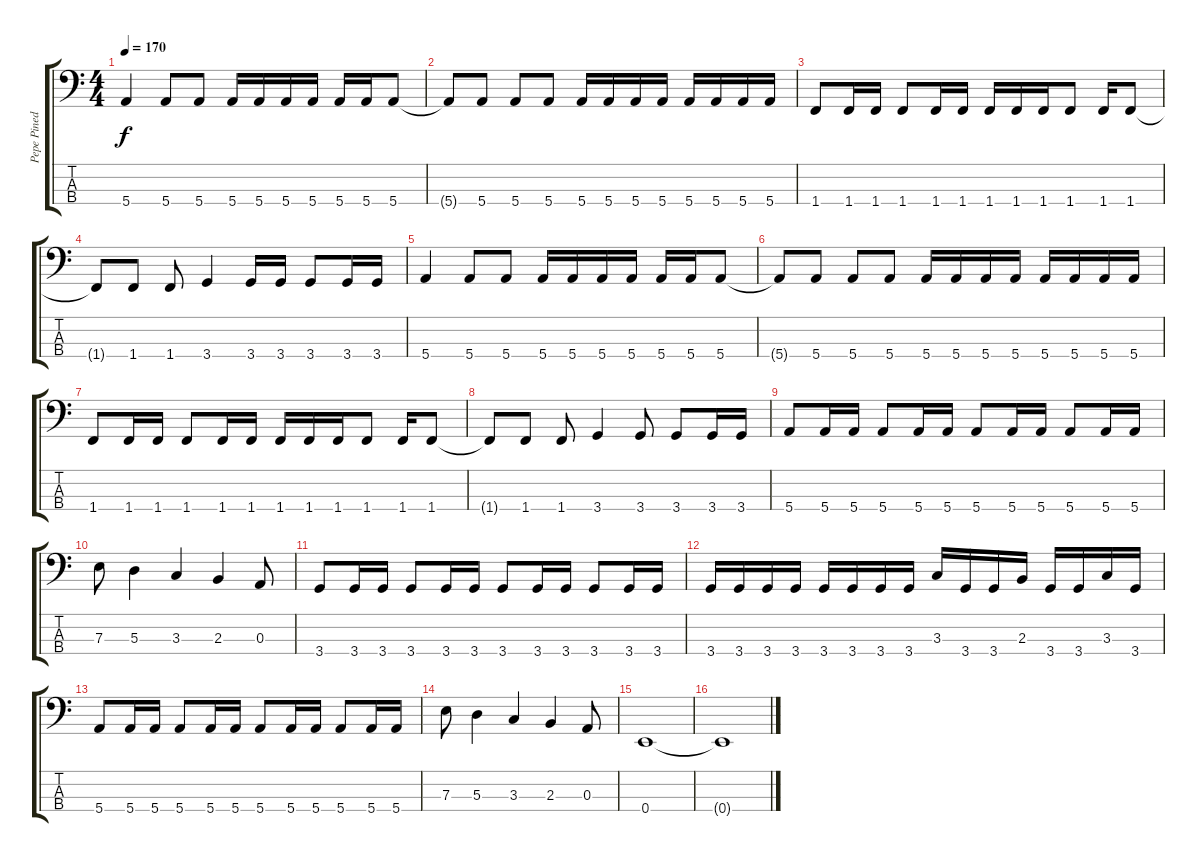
\track ("Pepe Pineda" "Pepe Pined") {instrument electricbasspick}
\staff {score tabs}
\tuning (G2 D2 A1 E1) {hide}
\ts (4 4)
\tempo 170
\clef f4
\ks c
5.4.4{dy f} 5.4.8 5.4.8 5.4.16 5.4.16 5.4.16 5.4.16 5.4.16 5.4.16 5.4.8 |
5.4{t}.8 5.4.8 5.4.8 5.4.8 5.4.16 5.4.16 5.4.16 5.4.16 5.4.16 5.4.16 5.4.16 5.4.16 |
1.4.8 1.4.16 1.4.16 1.4.8 1.4.16 1.4.16 1.4.16 1.4.16 1.4.16 1.4.8 1.4.16 1.4.8 |
1.4{t}.8 1.4.8 1.4.8 3.4.4 3.4.16 3.4.16 3.4.8 3.4.16 3.4.16 |
5.4.4 5.4.8 5.4.8 5.4.16 5.4.16 5.4.16 5.4.16 5.4.16 5.4.16 5.4.8 |
5.4{t}.8 5.4.8 5.4.8 5.4.8 5.4.16 5.4.16 5.4.16 5.4.16 5.4.16 5.4.16 5.4.16 5.4.16 |
1.4.8 1.4.16 1.4.16 1.4.8 1.4.16 1.4.16 1.4.16 1.4.16 1.4.16 1.4.8 1.4.16 1.4.8 |
1.4{t}.8 1.4.8 1.4.8 3.4.4 3.4.8 3.4.8 3.4.16 3.4.16 |
5.4.8 5.4.16 5.4.16 5.4.8 5.4.16 5.4.16 5.4.8 5.4.16 5.4.16 5.4.8 5.4.16 5.4.16 |
7.3.8 5.3.4 3.3.4 2.3.4 0.3.8 |
3.4.8 3.4.16 3.4.16 3.4.8 3.4.16 3.4.16 3.4.8 3.4.16 3.4.16 3.4.8 3.4.16 3.4.16 |
3.4.16 3.4.16 3.4.16 3.4.16 3.4.16 3.4.16 3.4.16 3.4.16 3.3.16 3.4.16 3.4.16 2.3.16 3.4.16 3.4.16 3.3.16 3.4.16 |
5.4.8 5.4.16 5.4.16 5.4.8 5.4.16 5.4.16 5.4.8 5.4.16 5.4.16 5.4.8 5.4.16 5.4.16 |
7.3.8 5.3.4 3.3.4 2.3.4 0.3.8 |
0.4.1 |
0.4{t}.1
